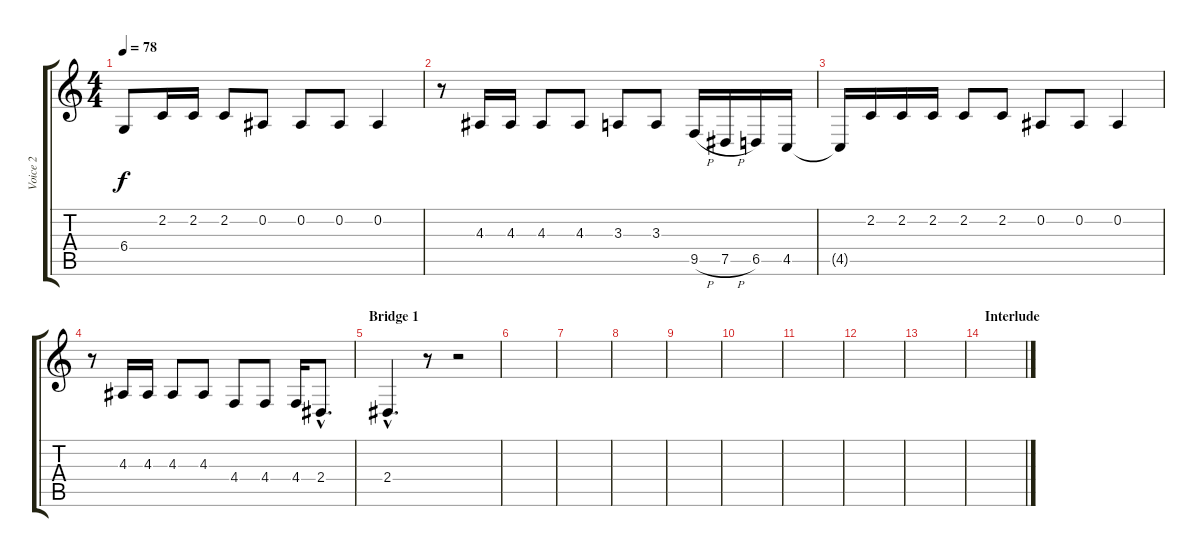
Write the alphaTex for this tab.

\track ("Voice 2" "Voice 2") {instrument lead1square}
\staff {score tabs}
\tuning (Eb4 Bb3 Gb3 Db3 Ab2 Eb2) {hide}
\ts (4 4)
\tempo 78
\clef g2
\ks c
6.4{t}.8{dy f} 2.2.16 2.2.16 2.2.8 0.2.8 0.2.8 0.2.8 0.2.4 |
r.8 4.3.16 4.3.16 4.3.8 4.3.8 3.3.8 3.3.8 9.5{h}.16 7.5{h}.16 6.5.16 4.5.16 |
4.5{t}.16 2.2.16 2.2.16 2.2.16 2.2.8 2.2.8 0.2.8 0.2.8 0.2.4 |
r.8 4.3.16 4.3.16 4.3.8 4.3.8 4.4.8 4.4.8 4.4.16 2.4{hac}.8{d} |
\section ("" "Bridge 1")
2.4{hac}.4{d} r.8 r.2 |
|
|
|
|
|
|
|
|
\section ("" "Interlude")
